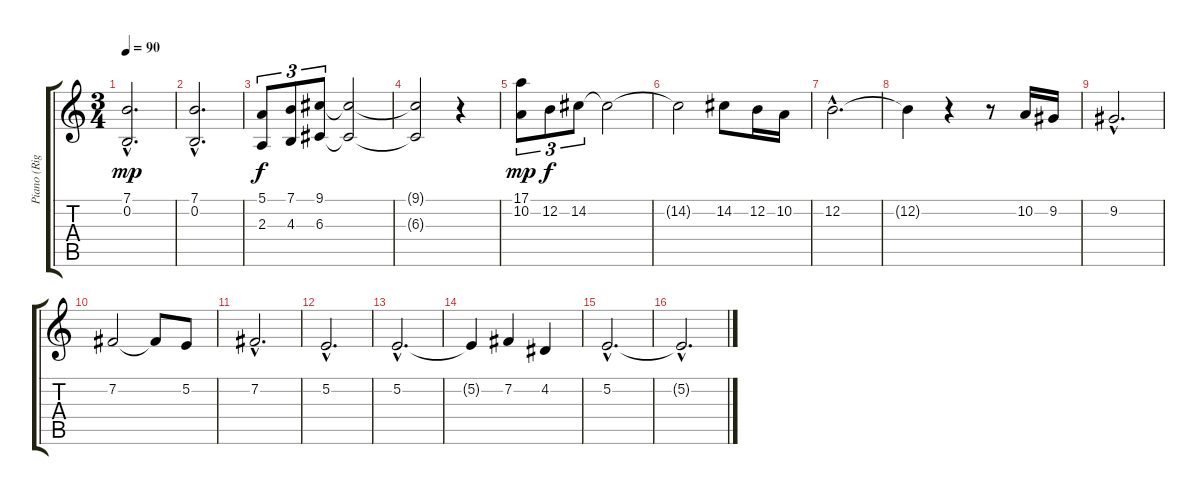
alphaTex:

\track ("Piano (Right Hand)" "Piano (Rig") {instrument acousticgrandpiano}
\staff {score tabs}
\tuning (E4 B3 G3 D3 A2 E2) {hide}
\ts (3 4)
\tempo 90
\clef g2
\ks c
(7.1{hac} 0.2{hac}).2{d dy mp} |
(7.1{hac} 0.2{hac}).2{d} |
(5.1 2.3).8{tu (3 2) dy f} (7.1 4.3).8{tu (3 2)} (9.1 6.3).8{tu (3 2)} (9.1{t} 6.3{t}).2 |
(9.1{t} 6.3{t}).2 r.4 |
(17.1 10.2).8{tu (3 2) dy mp} 12.2.8{tu (3 2) dy f} 14.2.8{tu (3 2)} 14.2{t}.2 |
14.2{t}.2 14.2.8 12.2.16 10.2.16 |
12.2{hac}.2{d} |
12.2{t}.4 r.4 r.8 10.2.16 9.2.16 |
9.2{hac}.2{d} |
7.2.2 7.2{t}.8 5.2.8 |
7.2{hac}.2{d} |
5.2{hac}.2{d} |
5.2{hac}.2{d} |
5.2{t}.4 7.2.4 4.2.4 |
5.2{hac}.2{d} |
5.2{hac t}.2{d}
